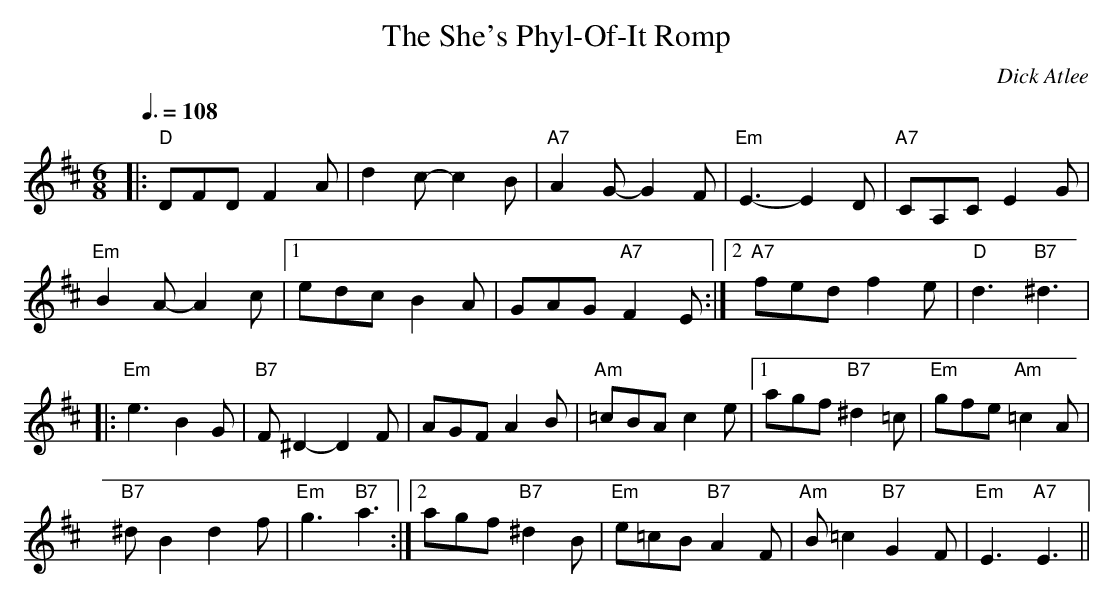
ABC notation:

X:1
T:The She's Phyl-Of-It Romp
M:6/8
L:1/8
Q:3/8=108
C:Dick Atlee
K:D
|: "D" DFD F2A | d2c-c2B | "A7" A2G-G2 F | "Em" E3-E2 D |
"A7" CA,C E2G | !
"Em" B2A-A2c |[1 edc B2A | GAG "A7" F2E :|[2 "A7" fed f2e | "D" d3 "B7" ^d3 | !
|: "Em" e3 B2G | "B7" F^D2-D2F |AGF A2B | "Am" =cBA c2e |
[1 agf "B7" ^d2=c | "Em" gfe "Am" =c2A | !
"B7" ^dB2 d2f | "Em" g3 "B7" a3 :|
[2 agf "B7" ^d2B | "Em" e=cB "B7" A2F | "Am" B=c2 "B7" G2F | "Em" E3 "A7" E3 ||
